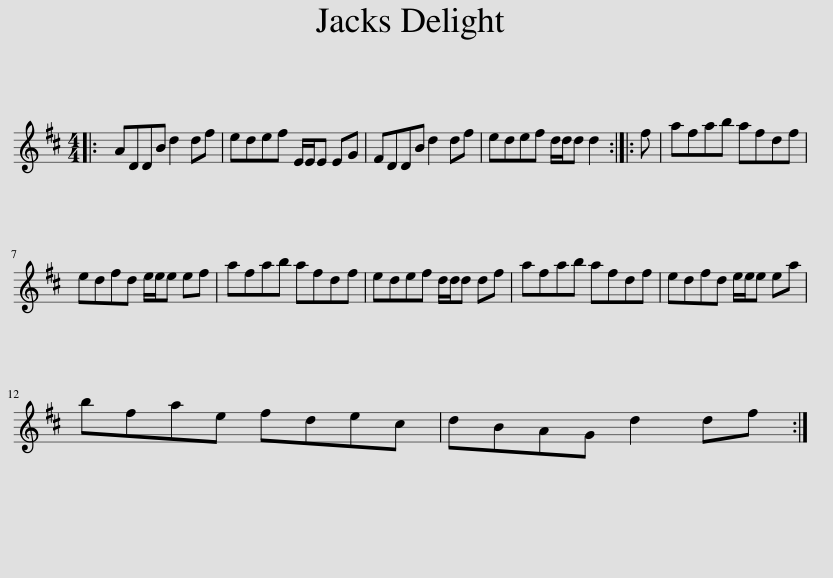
X:1
L:1/8
M:4/4
I:linebreak $
K:D
V:1 treble
V:1
|: ADDB d2 df | edef E/E/E EG | FDDB d2 df | edef d/d/d d2 :: f | %5
 afab afdf |$ edfd e/e/e ef | afab afdf | edef d/d/d df | afab afdf | %10
 edfd e/e/e ea |$ bfae fdec | dBAG d2 df :| %13
